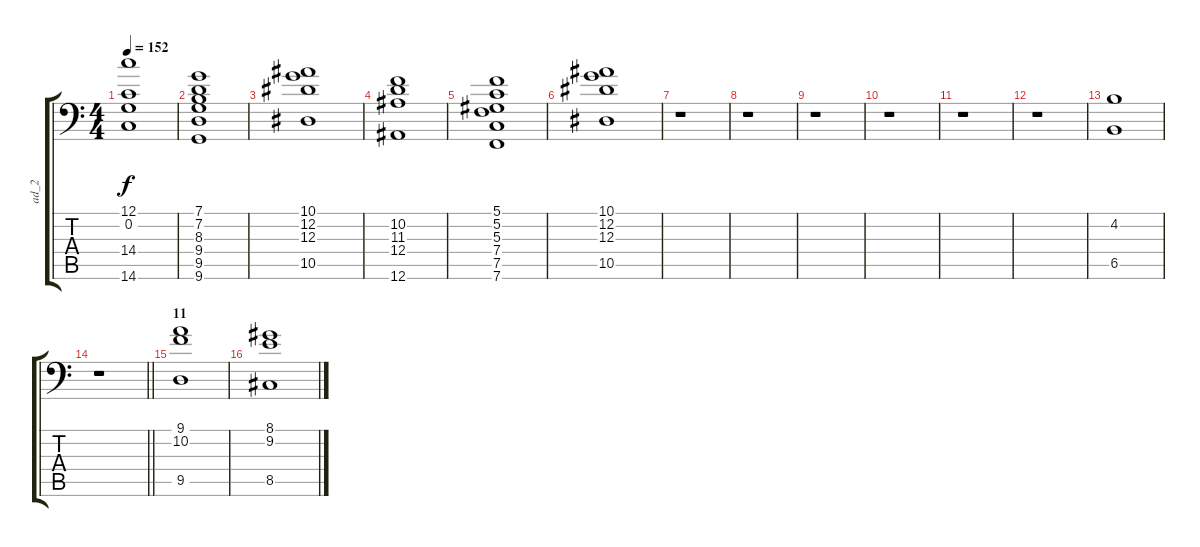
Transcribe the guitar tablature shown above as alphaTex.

\track ("ad_2" "ad_2") {instrument synthstrings1}
\staff {score tabs}
\tuning (C4 G3 Eb3 Bb2 F2 Bb1) {hide}
\ts (4 4)
\tempo 152
\clef f4
\ks c
(12.1 0.2 14.4 14.6).1{dy f} |
(7.1 7.2 8.3 9.4 9.5 9.6).1 |
(10.1 12.2 12.3 10.5).1 |
(10.2 11.3 12.4 12.6).1 |
(5.1 5.2 5.3 7.4 7.5 7.6).1 |
(10.1 12.2 12.3 10.5).1 |
r.1 |
r.1 |
r.1 |
r.1 |
r.1 |
r.1 |
(4.2 6.5).1{instrument synthstrings1} |
\barLineRight lightlight
r.1 |
\section ("" "11")
(9.1 10.2 9.5).1{instrument synthstrings1} |
(8.1 9.2 8.5).1
